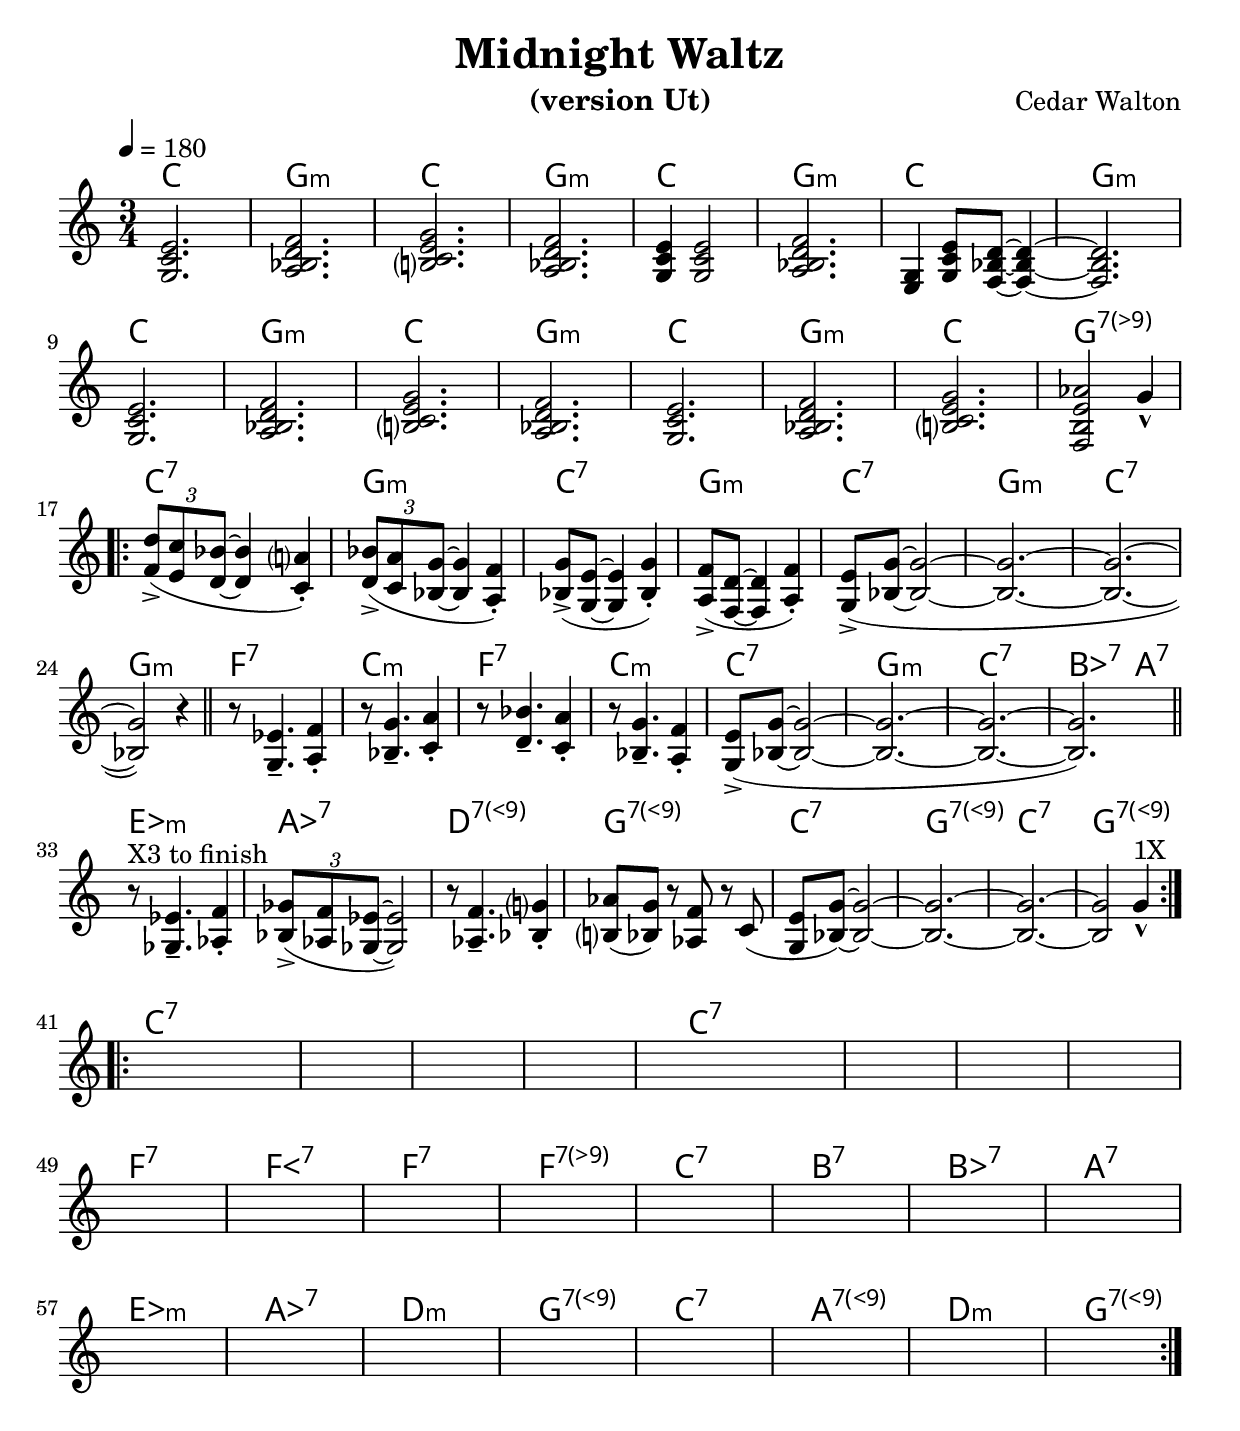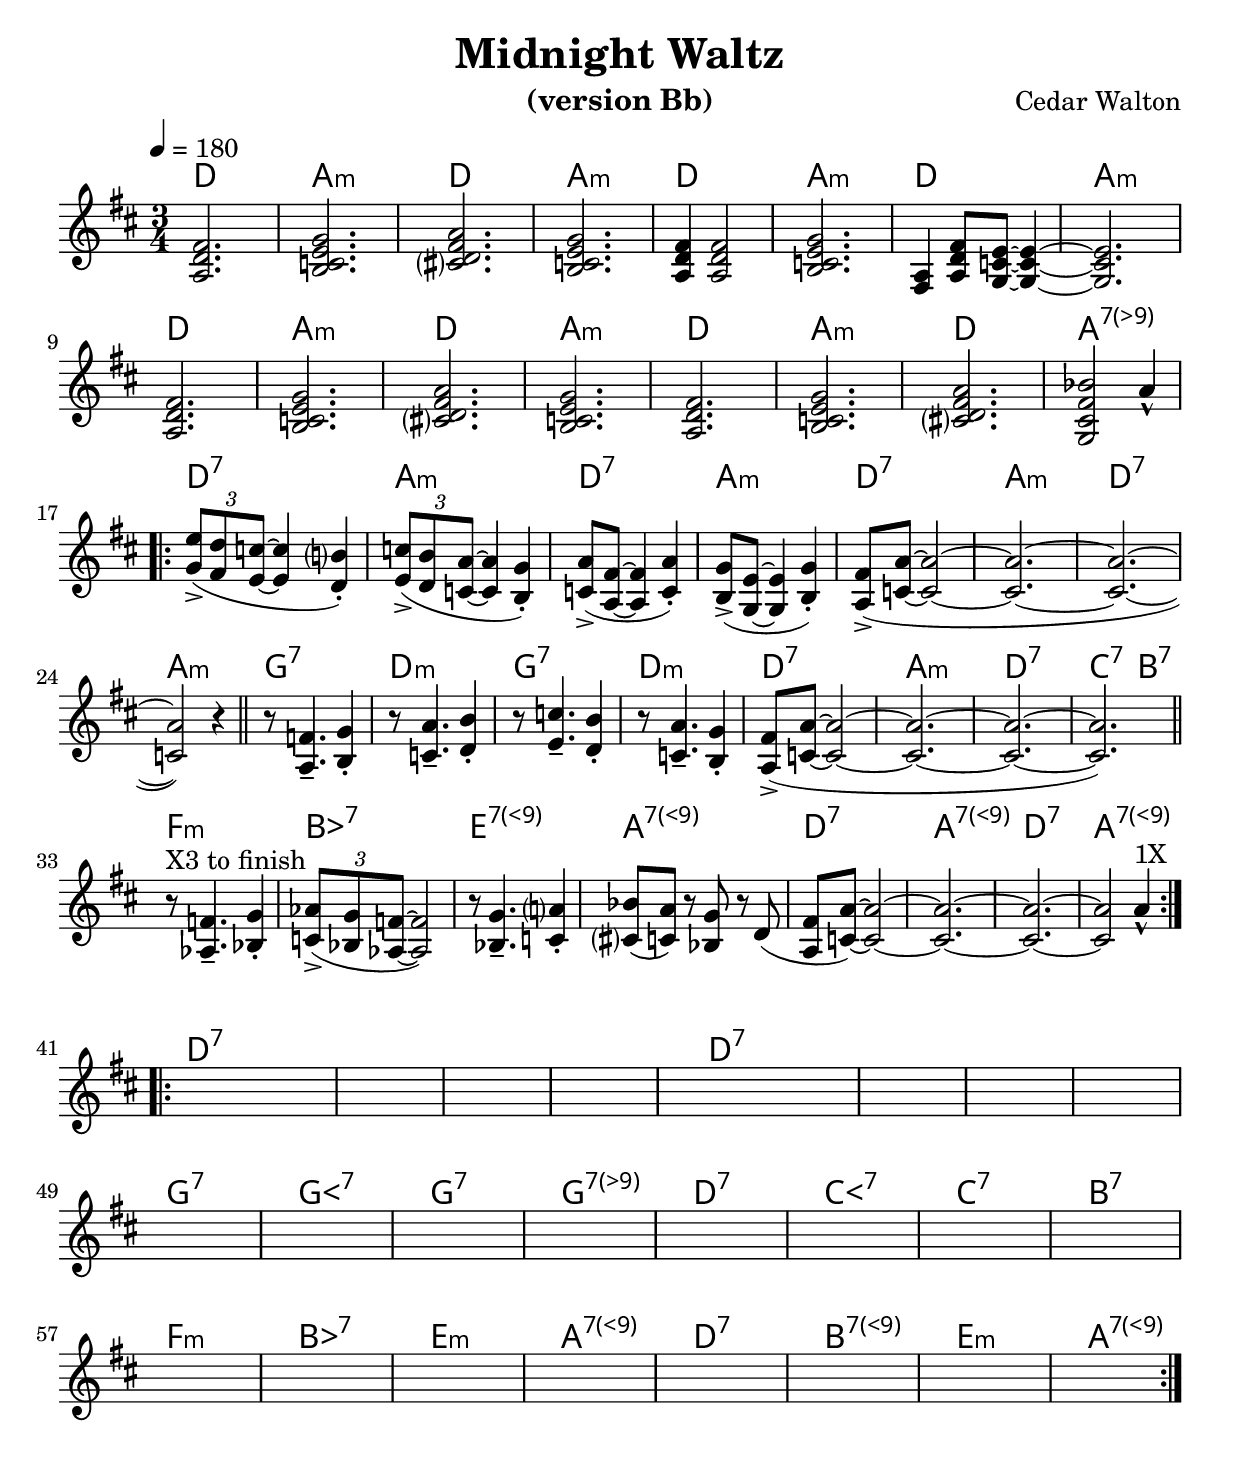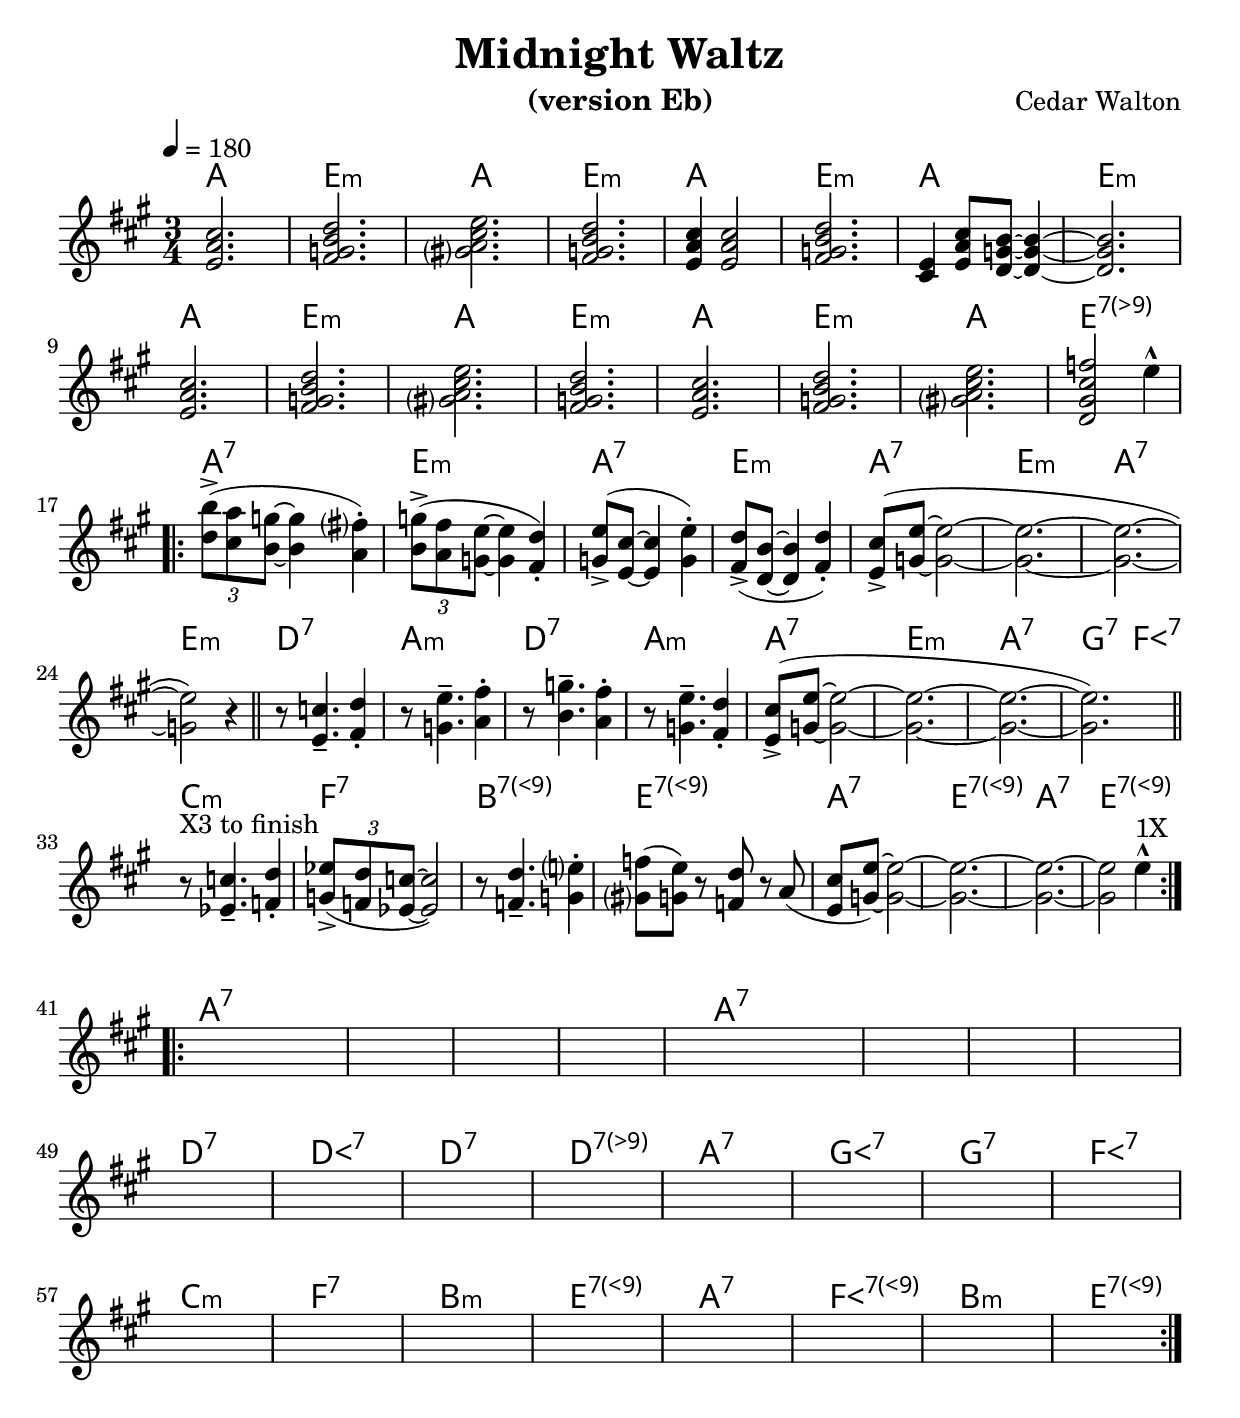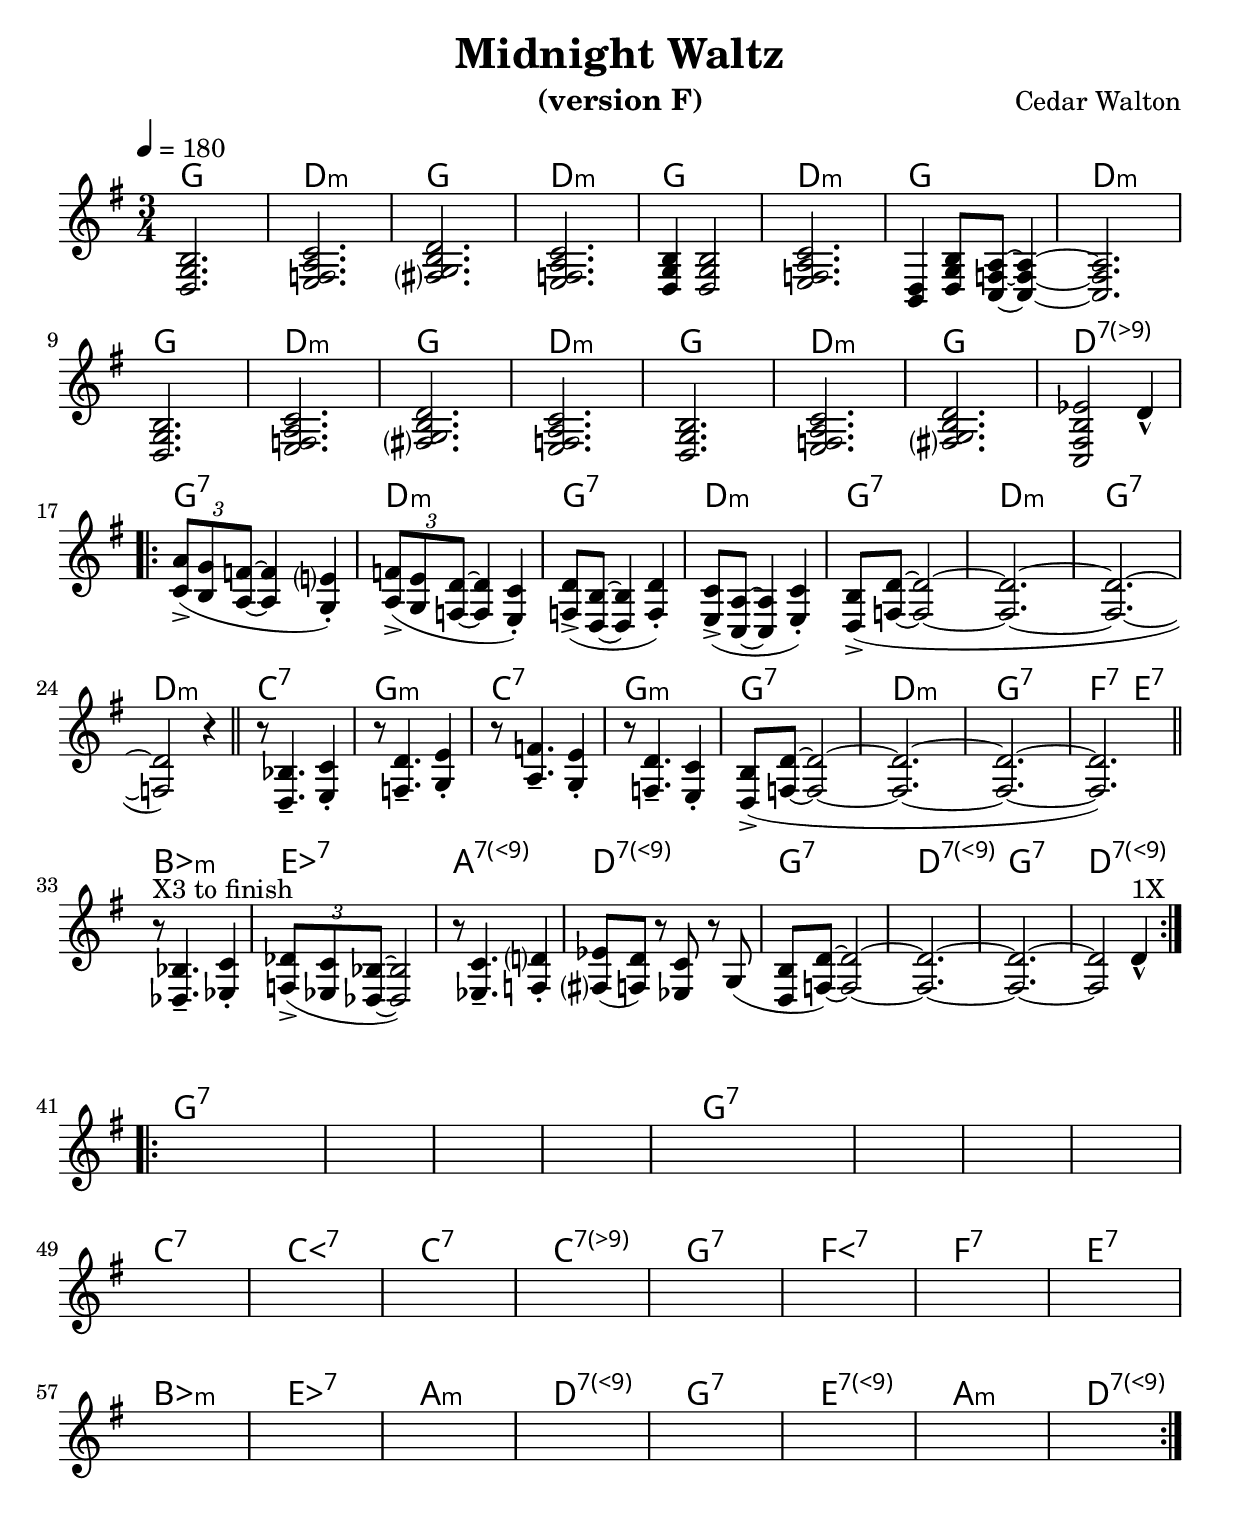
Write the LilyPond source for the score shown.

% Created on Mon Sep 20 15:23:38 CEST 2010
\version "2.22.0"

#(set-global-staff-size 23)
#(set-default-paper-size "a4")

\include "utils/AccordsJazzDefs.ly"

\paper { indent = 0\cm} 

\header {
	title = "Midnight Waltz" 
 	composer = "Cedar Walton"
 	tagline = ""

}


accords = \chords {
	c2. g:m c g:m c2. g:m c g:m c g:m c g:m c g:m c g:7.9-
	\repeat volta 2 {
	c:7 g:m c:7 g:m c:7 g:m c:7 g:m
	f:7 c:m f:7 c:m c:7 g:m c:7 bes4:7 a2:7
	es2.:m aes:7 d:7.9+ g:7.9+ c:7 g:7.9+ c:7 g:7.9+}
	\repeat volta 2 {
	\repeat percent 4 {c:7} \repeat percent 4 {c:7} \break 
	f:7 fis:7 f:7 f:7.9- c:7 b:7 bes:7 a:7 \break 
	es:m aes:7 d:m g:7.9+ c:7 a:7.9+ d:m g:7.9+
}
	%c1:m7.5+.9+ % un accord
	%es:m7 % un deuxième
}

theme = \new Staff {
	\time 3/4
	\tempo 4 = 180 
	\set Staff.midiInstrument = "trumpet"
	\key c \major
	\clef treble
	\accidentalStyle modern-cautionary
	\relative c' { 	
 % Type notes here 
\compressEmptyMeasures
\set Timing.beamExceptions = #'()
<g c e>2. <a bes d f> <b c e g> <a bes d f>
<g c e>4 <g c e>2 <a bes d f>2. <e g>4 <g c e>8 <f bes d>~ <f bes d>4~ <f bes d>2.
\break 
<g c e>2. <a bes d f> <b c e g> <a bes d f>
<g c e>2. <a bes d f> <b c e g> <f b e aes>2 g'4-^
\break 
\repeat volta 2
{
	\tuplet 3/2 {<f d'>8->( <e c'> <d bes'>~} <d bes'>4 <c a'>-.)
	\tuplet 3/2 {<d bes'>8->( <c a'> <bes g'>~} <bes g'>4 <a f'>-.)
	<bes g'>8->( <g e'>~ <g e'>4 <bes g'>-.)
	<a f'>8->( <f d'>~ <f d'>4 <a f'>-.)
	<g e'>8->( <bes g'>~ <bes g'>2~ <bes g'>2.~ <bes g'>~ <bes g'>2) r4
	\bar "||"
	r8 <g es'>4.-- <a f'>4-.
	r8 <bes g'>4.-- <c a'>4-.
	r8 <d bes'>4.-- <c a'>4-.
	r8 <bes g'>4.-- <a f'>4-.
	<g e'>8->( <bes g'>~ <bes g'>2~ <bes g'>2.~ <bes g'>~ <bes g'>)
	\bar "||"
	r8^"X3 to finish" <ges es'>4.-- <aes f'>4-.
	\tuplet 3/2 {<bes ges'>8->( <aes f'> <ges es'>~} <ges es'>2)
	r8 <aes f'>4.-- <bes g'>4-.
	<b aes'>8( <bes g'>) r <aes f'> r c(
	<g e'> <bes g'>)~ <bes g'>2~ <bes g'>2.~ <bes g'>~ <bes g'>2 g'4^"1X"-^
}
\break 
%c4^\markup{Essai} cis c cis
%\mark \markup {\musicglyph "scripts.coda" }
%c cis c c \break
\mark \markup { \column % vspace avant solos si besoin
  { " " 
    " " 
    " "
  " "
  " "}
 } 
 \repeat volta 2 {\repeat unfold 24 {s2.}}
	}
}


\include "utils/books.ly"